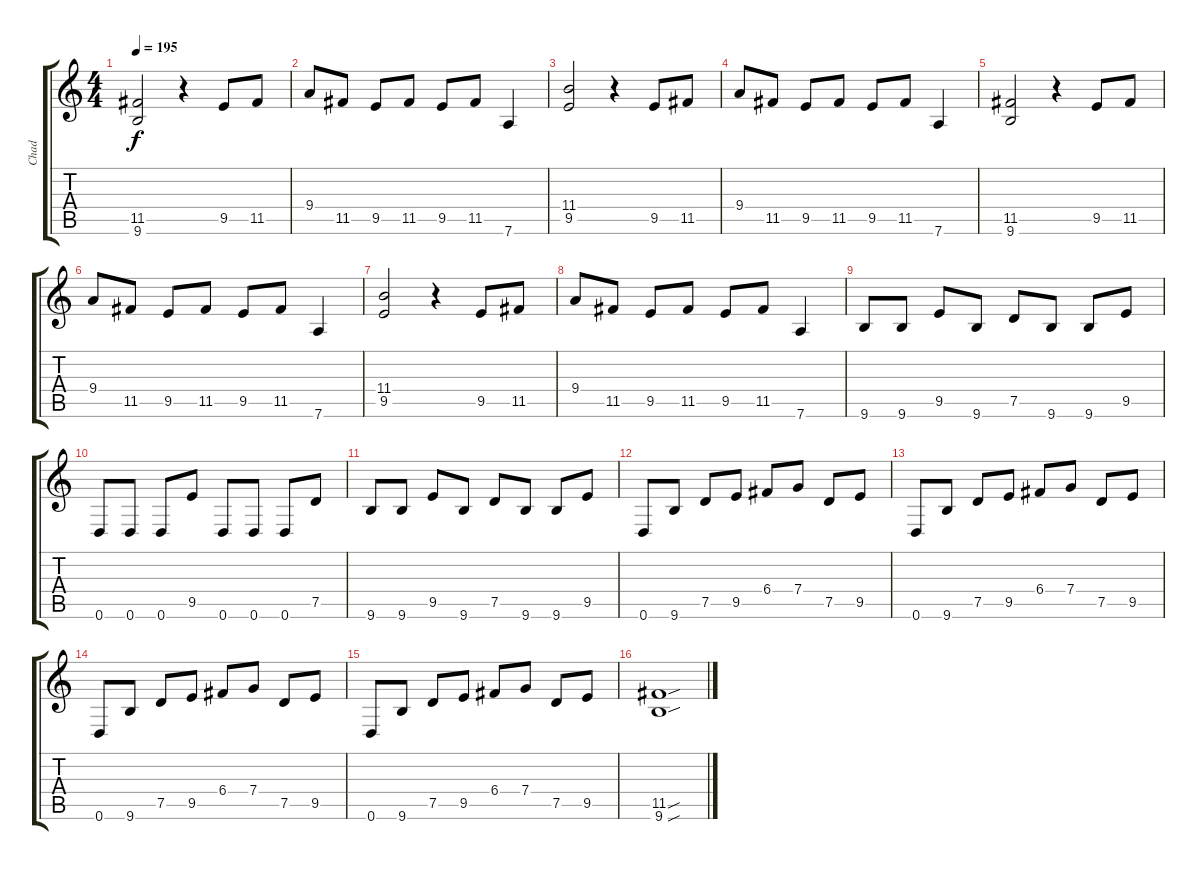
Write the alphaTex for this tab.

\track ("Chad" "Chad") {instrument distortionguitar}
\staff {score tabs}
\tuning (D4 A3 F3 C3 G2 D2) {hide}
\ts (4 4)
\tempo 195
\clef g2
\ks c
(11.5 9.6).2{dy f} r.4 9.5.8 11.5.8 |
9.4.8 11.5.8 9.5.8 11.5.8 9.5.8 11.5.8 7.6.4 |
(11.4 9.5).2 r.4 9.5.8 11.5.8 |
9.4.8 11.5.8 9.5.8 11.5.8 9.5.8 11.5.8 7.6.4 |
(11.5 9.6).2 r.4 9.5.8 11.5.8 |
9.4.8 11.5.8 9.5.8 11.5.8 9.5.8 11.5.8 7.6.4 |
(11.4 9.5).2 r.4 9.5.8 11.5.8 |
9.4.8 11.5.8 9.5.8 11.5.8 9.5.8 11.5.8 7.6.4 |
9.6.8 9.6.8 9.5.8 9.6.8 7.5.8 9.6.8 9.6.8 9.5.8 |
0.6.8 0.6.8 0.6.8 9.5.8 0.6.8 0.6.8 0.6.8 7.5.8 |
9.6.8 9.6.8 9.5.8 9.6.8 7.5.8 9.6.8 9.6.8 9.5.8 |
0.6.8 9.6.8 7.5.8 9.5.8 6.4.8 7.4.8 7.5.8 9.5.8 |
0.6.8 9.6.8 7.5.8 9.5.8 6.4.8 7.4.8 7.5.8 9.5.8 |
0.6.8 9.6.8 7.5.8 9.5.8 6.4.8 7.4.8 7.5.8 9.5.8 |
0.6.8 9.6.8 7.5.8 9.5.8 6.4.8 7.4.8 7.5.8 9.5.8 |
(11.5{sou} 9.6{sou}).1
